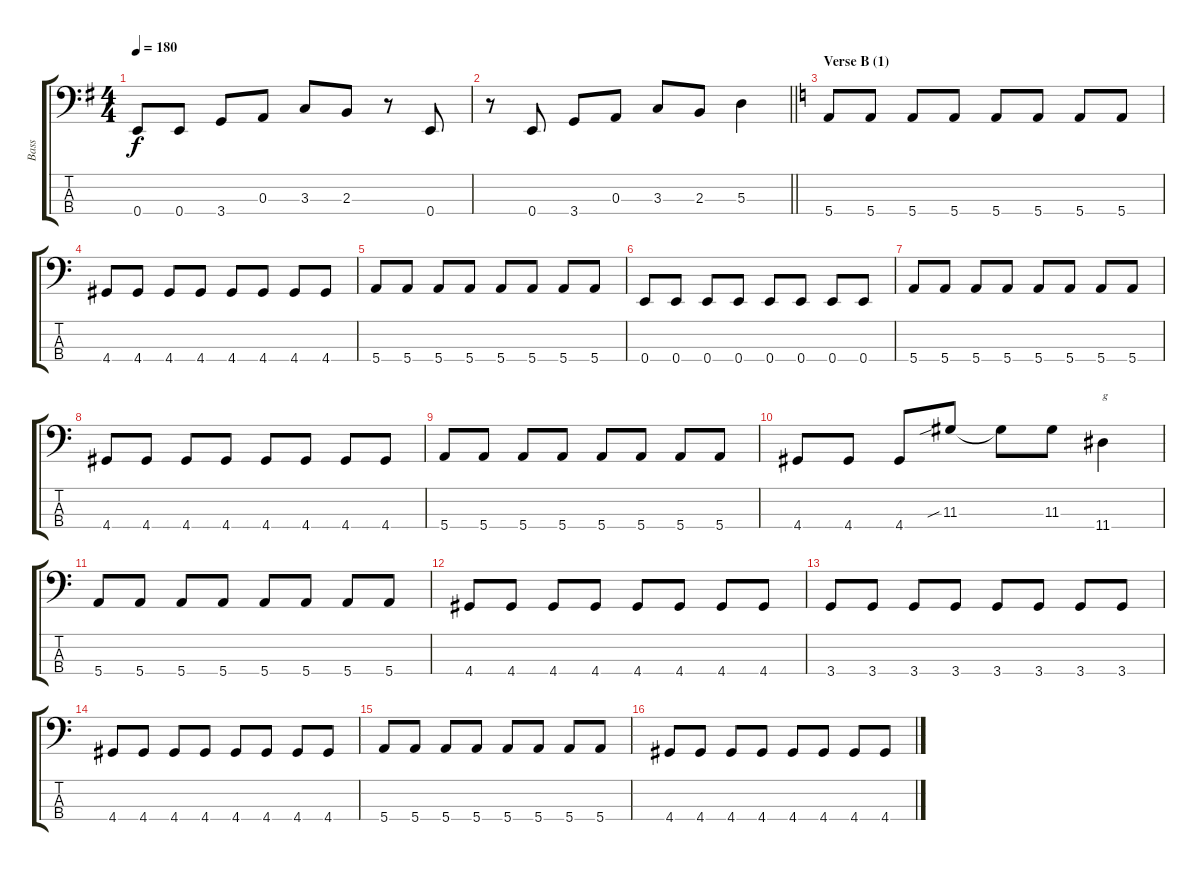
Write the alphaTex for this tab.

\track ("Bass" "Bass") {instrument electricbasspick}
\staff {score tabs}
\tuning (G2 D2 A1 E1) {hide}
\ts (4 4)
\tempo 180
\clef f4
\ks g
0.4.8{dy f} 0.4.8 3.4.8 0.3.8 3.3.8 2.3.8 r.8 0.4.8 |
\barLineRight lightlight
r.8 0.4.8 3.4.8 0.3.8 3.3.8 2.3.8 5.3.4 |
\section ("" "Verse B (1)")
\ks c
5.4.8 5.4.8 5.4.8 5.4.8 5.4.8 5.4.8 5.4.8 5.4.8 |
4.4.8 4.4.8 4.4.8 4.4.8 4.4.8 4.4.8 4.4.8 4.4.8 |
5.4.8 5.4.8 5.4.8 5.4.8 5.4.8 5.4.8 5.4.8 5.4.8 |
0.4.8 0.4.8 0.4.8 0.4.8 0.4.8 0.4.8 0.4.8 0.4.8 |
5.4.8 5.4.8 5.4.8 5.4.8 5.4.8 5.4.8 5.4.8 5.4.8 |
4.4.8 4.4.8 4.4.8 4.4.8 4.4.8 4.4.8 4.4.8 4.4.8 |
5.4.8 5.4.8 5.4.8 5.4.8 5.4.8 5.4.8 5.4.8 5.4.8 |
4.4.8 4.4.8 4.4.8 11.3{sib}.8 11.3{t}.8 11.3.8 11.4.4{txt "g"} |
5.4.8 5.4.8 5.4.8 5.4.8 5.4.8 5.4.8 5.4.8 5.4.8 |
4.4.8 4.4.8 4.4.8 4.4.8 4.4.8 4.4.8 4.4.8 4.4.8 |
3.4.8 3.4.8 3.4.8 3.4.8 3.4.8 3.4.8 3.4.8 3.4.8 |
4.4.8 4.4.8 4.4.8 4.4.8 4.4.8 4.4.8 4.4.8 4.4.8 |
5.4.8 5.4.8 5.4.8 5.4.8 5.4.8 5.4.8 5.4.8 5.4.8 |
4.4.8 4.4.8 4.4.8 4.4.8 4.4.8 4.4.8 4.4.8 4.4.8
